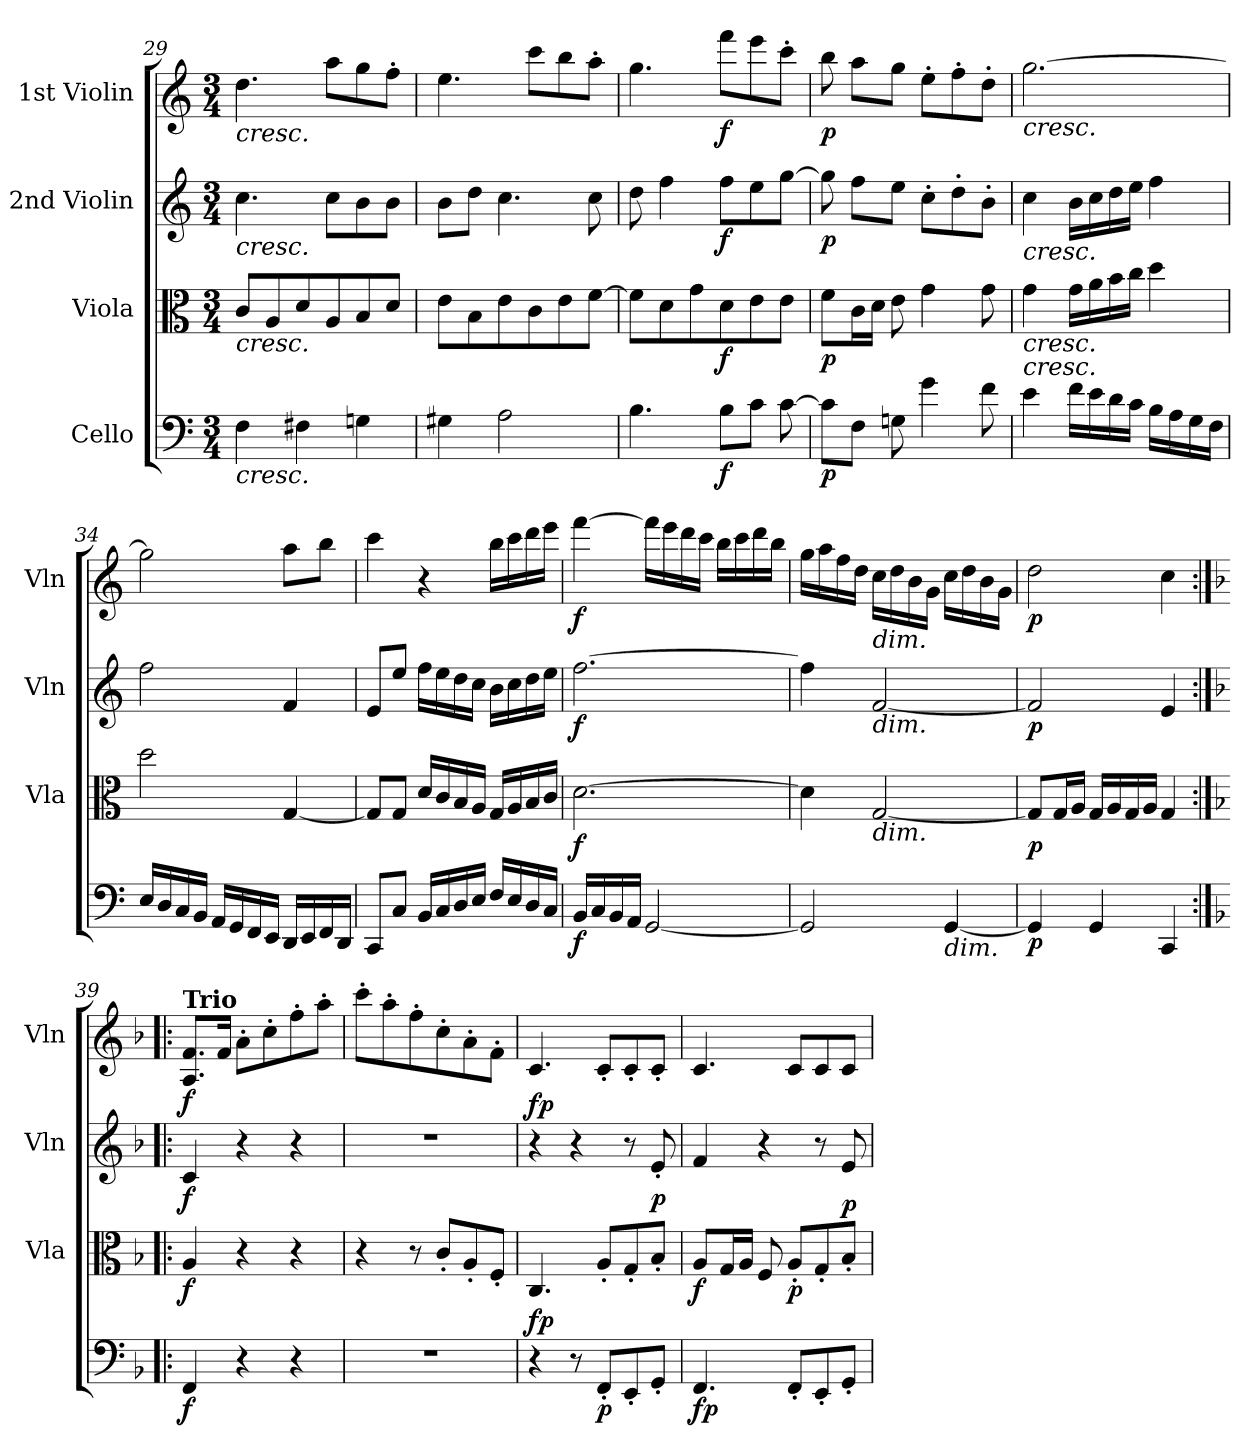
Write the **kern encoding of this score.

**kern	**dynam	**kern	**dynam	**kern	**dynam	**kern	**dynam
*part4	*part4	*part3	*part3	*part2	*part2	*part1	*part1
*staff4	*staff4	*staff3	*staff3	*staff2	*staff2	*staff1	*staff1
*I"Cello	*	*I"Viola	*	*I"2nd Violin	*	*I"1st Violin	*
*	*	*I'Vla	*	*I'Vln	*	*I'Vln	*
*clefF4	*	*clefC3	*	*clefG2	*	*clefG2	*
*k[]	*	*k[]	*	*k[]	*	*k[]	*
*M3/4	*	*M3/4	*	*M3/4	*	*M3/4	*
=29	=29	=29	=29	=29	=29	=29	=29
!	!	!	!	!	!	!LO:TX:b:i:t=cresc.	!
!	!	!	!	!LO:TX:b:i:t=cresc.	!	!	!
!	!	!LO:TX:b:i:t=cresc.	!	!	!	!	!
!LO:TX:b:i:t=cresc.	!	!	!	!	!	!	!
4F\	.	8c/L	.	4.cc\	.	4.dd\	.
.	.	8A/	.	.	.	.	.
4F#X\	.	8d/	.	.	.	.	.
.	.	8A/	.	8cc\L	.	8aa\L	.
4Gn\	.	8B/	.	8b\	.	8gg\	.
.	.	8d/J	.	8b\J	.	8ff'\J	.
=30	=30	=30	=30	=30	=30	=30	=30
4G#X\	.	8e\L	.	8b\L	.	4.ee\	.
.	.	8B\	.	8dd\J	.	.	.
2A\	.	8e\	.	4.cc\	.	.	.
.	.	8c\	.	.	.	8ccc\L	.
.	.	8e\	.	.	.	8bb\	.
.	.	[8f\J	.	8cc\	.	8aa'\J	.
=31	=31	=31	=31	=31	=31	=31	=31
4.B\	.	8f\L]	.	8dd\	.	4.gg\	.
.	.	8d\	.	4ff\	.	.	.
.	.	8g\	.	.	.	.	.
!	!LO:DY:b	!	!LO:DY:b	!	!LO:DY:b	!	!LO:DY:b
8B\L	f	8d\	f	8ff\L	f	8fff\L	f
8c\J	.	8e\	.	8ee\	.	8eee\	.
[8c\	.	8e\J	.	[8gg\J	.	8ccc'\J	.
=32	=32	=32	=32	=32	=32	=32	=32
!	!LO:DY:b	!	!LO:DY:b	!	!LO:DY:b	!	!LO:DY:b
8c\L]	p	8f\L	p	8gg\]	p	8bb\	p
8F\J	.	16c\L	.	8ff\L	.	8aa\L	.
.	.	16d\JJ	.	.	.	.	.
8Gn\	.	8e\	.	8ee\J	.	8gg\J	.
4g\	.	4g\	.	8cc'\L	.	8ee'\L	.
.	.	.	.	8dd'\	.	8ff'\	.
8f\	.	8g\	.	8b'\J	.	8dd'\J	.
!!LO:PB:g=z
=33	=33	=33	=33	=33	=33	=33	=33
!	!	!	!	!	!	!LO:TX:b:i:t=cresc.	!
!	!	!	!	!LO:TX:b:i:t=cresc.	!	!	!
!	!	!LO:TX:b:i:t=cresc.	!	!	!	!	!
!LO:TX:a:i:t=cresc.	!	!	!	!	!	!	!
4e\	.	4g\	.	4cc\	.	[2.gg\	.
16f\LL	.	16g\LL	.	16b\LL	.	.	.
16e\	.	16a\	.	16cc\	.	.	.
16d\	.	16b\	.	16dd\	.	.	.
16c\JJ	.	16cc\JJ	.	16ee\JJ	.	.	.
16B\LL	.	4dd\	.	4ff\	.	.	.
16A\	.	.	.	.	.	.	.
16G\	.	.	.	.	.	.	.
16F\JJ	.	.	.	.	.	.	.
!!LO:LB:g=z
=34	=34	=34	=34	=34	=34	=34	=34
16E/LL	.	2dd\	.	2ff\	.	2gg\]	.
16D/	.	.	.	.	.	.	.
16C/	.	.	.	.	.	.	.
16BB/JJ	.	.	.	.	.	.	.
16AA/LL	.	.	.	.	.	.	.
16GG/	.	.	.	.	.	.	.
16FF/	.	.	.	.	.	.	.
16EE/JJ	.	.	.	.	.	.	.
16DD/LL	.	[4G/	.	4f/	.	8aa\L	.
16EE/	.	.	.	.	.	.	.
16FF/	.	.	.	.	.	8bb\J	.
16DD/JJ	.	.	.	.	.	.	.
=35	=35	=35	=35	=35	=35	=35	=35
8CC/L	.	8G/L]	.	8e/L	.	4ccc\	.
8C/J	.	8G/J	.	8ee/J	.	.	.
16BB/LL	.	16d/LL	.	16ff\LL	.	4r	.
16C/	.	16c/	.	16ee\	.	.	.
16D/	.	16B/	.	16dd\	.	.	.
16E/JJ	.	16A/JJ	.	16cc\JJ	.	.	.
16F/LL	.	16G/LL	.	16b\LL	.	16bb\LL	.
16E/	.	16A/	.	16cc\	.	16ccc\	.
16D/	.	16B/	.	16dd\	.	16ddd\	.
16C/JJ	.	16c/JJ	.	16ee\JJ	.	16eee\JJ	.
=36	=36	=36	=36	=36	=36	=36	=36
!	!LO:DY:b	!	!LO:DY:b	!	!LO:DY:b	!	!LO:DY:b
16BB/LL	f	[2.d\	f	[2.ff\	f	[4fff\	f
16C/	.	.	.	.	.	.	.
16BB/	.	.	.	.	.	.	.
16AA/JJ	.	.	.	.	.	.	.
[2GG/	.	.	.	.	.	16fff\LL]	.
.	.	.	.	.	.	16eee\	.
.	.	.	.	.	.	16ddd\	.
.	.	.	.	.	.	16ccc\JJ	.
.	.	.	.	.	.	16bb\LL	.
.	.	.	.	.	.	16ccc\	.
.	.	.	.	.	.	16ddd\	.
.	.	.	.	.	.	16bb\JJ	.
!!LO:LB:g=z
=37	=37	=37	=37	=37	=37	=37	=37
2GG/]	.	4d\]	.	4ff\]	.	16gg\LL	.
.	.	.	.	.	.	16aa\	.
.	.	.	.	.	.	16ff\	.
.	.	.	.	.	.	16dd\JJ	.
!	!	!	!	!	!	!LO:TX:b:i:t=dim.	!
!	!	!	!	!LO:TX:b:i:t=dim.	!	!	!
!	!	!LO:TX:b:i:t=dim.	!	!	!	!	!
.	.	[2G/	.	[2f/	.	16cc\LL	.
.	.	.	.	.	.	16dd\	.
.	.	.	.	.	.	16b\	.
.	.	.	.	.	.	16g\JJ	.
!LO:TX:b:i:t=dim.	!	!	!	!	!	!	!
[4GG/	.	.	.	.	.	16cc\LL	.
.	.	.	.	.	.	16dd\	.
.	.	.	.	.	.	16b\	.
.	.	.	.	.	.	16g\JJ	.
=38	=38	=38	=38	=38	=38	=38	=38
!	!LO:DY:b	!	!LO:DY:b	!	!LO:DY:b	!	!LO:DY:b
4GG/]	p	8G/L]	p	2f/]	p	2dd\	p
.	.	16G/L	.	.	.	.	.
.	.	16A/JJ	.	.	.	.	.
4GG/	.	16G/LL	.	.	.	.	.
.	.	16A/	.	.	.	.	.
.	.	16G/	.	.	.	.	.
.	.	16A/JJ	.	.	.	.	.
4CC/	.	4G/	.	4e/	.	4cc\	.
!!LO:PB:g=z
=39:|!|:	=39:|!|:	=39:|!|:	=39:|!|:	=39:|!|:	=39:|!|:	=39:|!|:	=39:|!|:
*k[b-]	*	*k[b-]	*	*k[b-]	*	*k[b-]	*
*F:	*	*F:	*	*F:	*	*F:	*
!	!	!	!	!	!	!LO:TX:a:B:t=Trio	!
!	!LO:DY:b	!	!LO:DY:b	!	!LO:DY:b	!	!LO:DY:b
4FF/	f	4A/	f	4c/	f	8.A/ 8.f/L	f
.	.	.	.	.	.	16f/Jk	.
4r	.	4r	.	4r	.	8a'\L	.
.	.	.	.	.	.	8cc'\	.
4r	.	4r	.	4r	.	8ff'\	.
.	.	.	.	.	.	8aa'\J	.
=40	=40	=40	=40	=40	=40	=40	=40
2.r	.	4r	.	2.r	.	8ccc'\L	.
.	.	.	.	.	.	8aa'\	.
.	.	8r	.	.	.	8ff'\	.
.	.	8c'/L	.	.	.	8cc'\	.
.	.	8A'/	.	.	.	8a'\	.
.	.	8F'/J	.	.	.	8f'\J	.
=41	=41	=41	=41	=41	=41	=41	=41
!	!LO:DY:a	!	!	!	!LO:DY:a	!	!
4r	fp	4.C/	.	4r	fp	4.c/	.
8r	.	.	.	4r	.	.	.
!	!LO:DY:b	!	!	!	!	!	!
8FF'/L	p	8A'/L	.	.	.	8c'/L	.
8EE'/	.	8G'/	.	8r	.	8c'/	.
!	!	!	!	!	!LO:DY:b	!	!
8GG'/J	.	8B-'/J	.	8e'/	p	8c'/J	.
=42	=42	=42	=42	=42	=42	=42	=42
!	!LO:DY:b	!	!LO:DY:b	!	!LO:DY:b	!	!
!	!	!	!	!	!LO:DY:n=1:a	!	!
4.FF/	fp	8A/L	f	4f/	fp fp	4.c/	.
.	.	16G/L	.	.	.	.	.
.	.	16A/JJ	.	.	.	.	.
.	.	8F/	.	4r	.	.	.
!	!	!	!LO:DY:b	!	!	!	!
8FF'/L	.	8A'/L	p	.	.	8c/L	.
8EE'/	.	8G'/	.	8r	.	8c/	.
!	!	!	!LO:DY:a	!	!	!	!
8GG'/J	.	8B-'/J	p	8e/	.	8c/J	.
=	=	=	=	=	=	=	=
*-	*-	*-	*-	*-	*-	*-	*-
